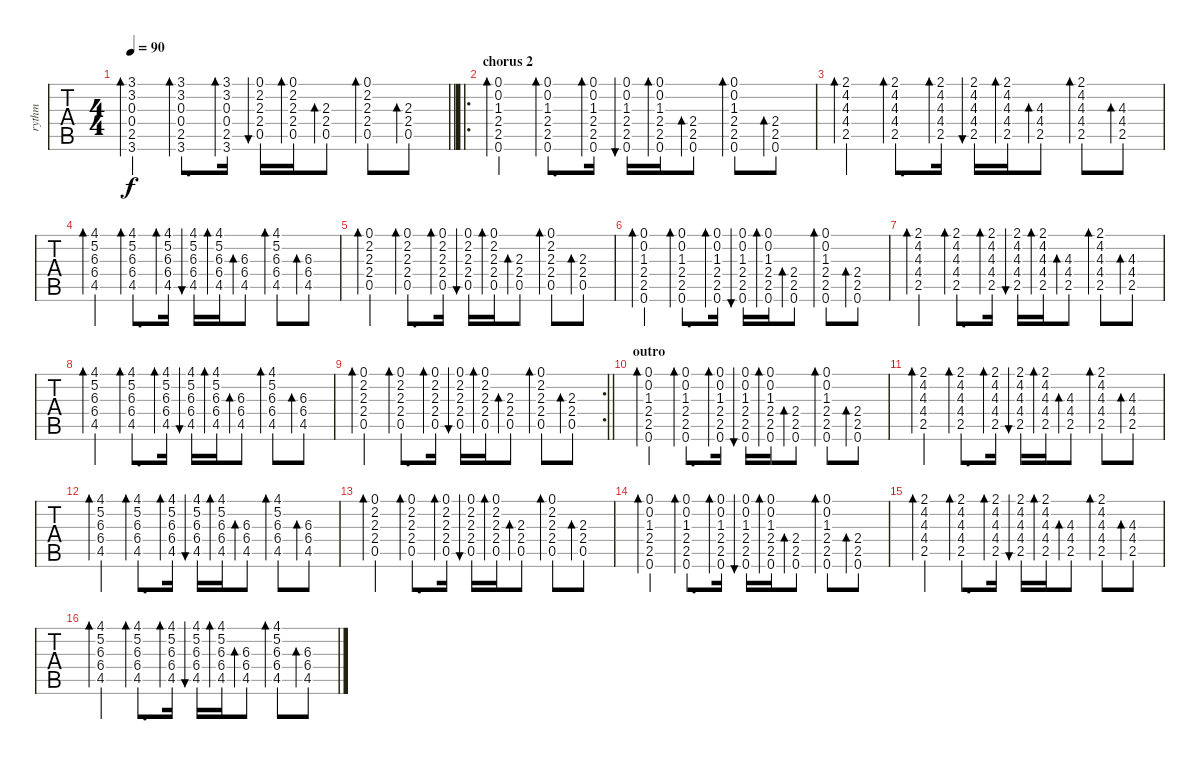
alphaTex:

\track ("rythm" "rythm") {instrument acousticguitarsteel}
\staff {tabs}
\tuning (E4 B3 G3 D3 A2 E2) {hide}
\ts (4 4)
\tempo 90
\clef g2
\barLineRight lightlight
\ks c
(3.1 3.2 0.3 0.4 2.5 3.6).4{bd 60 dy f} (3.1 3.2 0.3 0.4 2.5 3.6).8{d bd 60} (3.1 3.2 0.3 0.4 2.5 3.6).16{bd 60} (0.1 2.2 2.3 2.4 0.5).16{bu 60} (0.1 2.2 2.3 2.4 0.5).16{bd 60} (2.3 2.4 0.5).8{bd 60} (0.1 2.2 2.3 2.4 0.5).8{bd 60} (2.3 2.4 0.5).8{bd 60} |
\ro
\section ("" "chorus 2")
(0.1 0.2 1.3 2.4 2.5 0.6).4{bd 60} (0.1 0.2 1.3 2.4 2.5 0.6).8{d bd 60} (0.1 0.2 1.3 2.4 2.5 0.6).16{bd 60} (0.1 0.2 1.3 2.4 2.5 0.6).16{bu 60} (0.1 0.2 1.3 2.4 2.5 0.6).16{bd 60} (2.4 2.5 0.6).8{bd 60} (0.1 0.2 1.3 2.4 2.5 0.6).8{bd 60} (2.4 2.5 0.6).8{bd 60} |
(2.1 4.2 4.3 4.4 2.5).4{bd 60} (2.1 4.2 4.3 4.4 2.5).8{d bd 60} (2.1 4.2 4.3 4.4 2.5).16{bd 60} (2.1 4.2 4.3 4.4 2.5).16{bu 60} (2.1 4.2 4.3 4.4 2.5).16{bd 60} (4.3 4.4 2.5).8{bd 60} (2.1 4.2 4.3 4.4 2.5).8{bd 60} (4.3 4.4 2.5).8{bd 60} |
(4.1 5.2 6.3 6.4 4.5).4{bd 60} (4.1 5.2 6.3 6.4 4.5).8{d bd 60} (4.1 5.2 6.3 6.4 4.5).16{bd 60} (4.1 5.2 6.3 6.4 4.5).16{bu 60} (4.1 5.2 6.3 6.4 4.5).16{bd 60} (6.3 6.4 4.5).8{bd 60} (4.1 5.2 6.3 6.4 4.5).8{bd 60} (6.3 6.4 4.5).8{bd 60} |
(0.1 2.2 2.3 2.4 0.5).4{bd 60} (0.1 2.2 2.3 2.4 0.5).8{d bd 60} (0.1 2.2 2.3 2.4 0.5).16{bd 60} (0.1 2.2 2.3 2.4 0.5).16{bu 60} (0.1 2.2 2.3 2.4 0.5).16{bd 60} (2.3 2.4 0.5).8{bd 60} (0.1 2.2 2.3 2.4 0.5).8{bd 60} (2.3 2.4 0.5).8{bd 60} |
(0.1 0.2 1.3 2.4 2.5 0.6).4{bd 60} (0.1 0.2 1.3 2.4 2.5 0.6).8{d bd 60} (0.1 0.2 1.3 2.4 2.5 0.6).16{bd 60} (0.1 0.2 1.3 2.4 2.5 0.6).16{bu 60} (0.1 0.2 1.3 2.4 2.5 0.6).16{bd 60} (2.4 2.5 0.6).8{bd 60} (0.1 0.2 1.3 2.4 2.5 0.6).8{bd 60} (2.4 2.5 0.6).8{bd 60} |
(2.1 4.2 4.3 4.4 2.5).4{bd 60} (2.1 4.2 4.3 4.4 2.5).8{d bd 60} (2.1 4.2 4.3 4.4 2.5).16{bd 60} (2.1 4.2 4.3 4.4 2.5).16{bu 60} (2.1 4.2 4.3 4.4 2.5).16{bd 60} (4.3 4.4 2.5).8{bd 60} (2.1 4.2 4.3 4.4 2.5).8{bd 60} (4.3 4.4 2.5).8{bd 60} |
(4.1 5.2 6.3 6.4 4.5).4{bd 60} (4.1 5.2 6.3 6.4 4.5).8{d bd 60} (4.1 5.2 6.3 6.4 4.5).16{bd 60} (4.1 5.2 6.3 6.4 4.5).16{bu 60} (4.1 5.2 6.3 6.4 4.5).16{bd 60} (6.3 6.4 4.5).8{bd 60} (4.1 5.2 6.3 6.4 4.5).8{bd 60} (6.3 6.4 4.5).8{bd 60} |
\rc 2
\barLineRight lightlight
(0.1 2.2 2.3 2.4 0.5).4{bd 60} (0.1 2.2 2.3 2.4 0.5).8{d bd 60} (0.1 2.2 2.3 2.4 0.5).16{bd 60} (0.1 2.2 2.3 2.4 0.5).16{bu 60} (0.1 2.2 2.3 2.4 0.5).16{bd 60} (2.3 2.4 0.5).8{bd 60} (0.1 2.2 2.3 2.4 0.5).8{bd 60} (2.3 2.4 0.5).8{bd 60} |
\section ("" "outro")
(0.1 0.2 1.3 2.4 2.5 0.6).4{bd 60} (0.1 0.2 1.3 2.4 2.5 0.6).8{d bd 60} (0.1 0.2 1.3 2.4 2.5 0.6).16{bd 60} (0.1 0.2 1.3 2.4 2.5 0.6).16{bu 60} (0.1 0.2 1.3 2.4 2.5 0.6).16{bd 60} (2.4 2.5 0.6).8{bd 60} (0.1 0.2 1.3 2.4 2.5 0.6).8{bd 60} (2.4 2.5 0.6).8{bd 60} |
(2.1 4.2 4.3 4.4 2.5).4{bd 60} (2.1 4.2 4.3 4.4 2.5).8{d bd 60} (2.1 4.2 4.3 4.4 2.5).16{bd 60} (2.1 4.2 4.3 4.4 2.5).16{bu 60} (2.1 4.2 4.3 4.4 2.5).16{bd 60} (4.3 4.4 2.5).8{bd 60} (2.1 4.2 4.3 4.4 2.5).8{bd 60} (4.3 4.4 2.5).8{bd 60} |
(4.1 5.2 6.3 6.4 4.5).4{bd 60} (4.1 5.2 6.3 6.4 4.5).8{d bd 60} (4.1 5.2 6.3 6.4 4.5).16{bd 60} (4.1 5.2 6.3 6.4 4.5).16{bu 60} (4.1 5.2 6.3 6.4 4.5).16{bd 60} (6.3 6.4 4.5).8{bd 60} (4.1 5.2 6.3 6.4 4.5).8{bd 60} (6.3 6.4 4.5).8{bd 60} |
(0.1 2.2 2.3 2.4 0.5).4{bd 60} (0.1 2.2 2.3 2.4 0.5).8{d bd 60} (0.1 2.2 2.3 2.4 0.5).16{bd 60} (0.1 2.2 2.3 2.4 0.5).16{bu 60} (0.1 2.2 2.3 2.4 0.5).16{bd 60} (2.3 2.4 0.5).8{bd 60} (0.1 2.2 2.3 2.4 0.5).8{bd 60} (2.3 2.4 0.5).8{bd 60} |
(0.1 0.2 1.3 2.4 2.5 0.6).4{bd 60} (0.1 0.2 1.3 2.4 2.5 0.6).8{d bd 60} (0.1 0.2 1.3 2.4 2.5 0.6).16{bd 60} (0.1 0.2 1.3 2.4 2.5 0.6).16{bu 60} (0.1 0.2 1.3 2.4 2.5 0.6).16{bd 60} (2.4 2.5 0.6).8{bd 60} (0.1 0.2 1.3 2.4 2.5 0.6).8{bd 60} (2.4 2.5 0.6).8{bd 60} |
(2.1 4.2 4.3 4.4 2.5).4{bd 60} (2.1 4.2 4.3 4.4 2.5).8{d bd 60} (2.1 4.2 4.3 4.4 2.5).16{bd 60} (2.1 4.2 4.3 4.4 2.5).16{bu 60} (2.1 4.2 4.3 4.4 2.5).16{bd 60} (4.3 4.4 2.5).8{bd 60} (2.1 4.2 4.3 4.4 2.5).8{bd 60} (4.3 4.4 2.5).8{bd 60} |
(4.1 5.2 6.3 6.4 4.5).4{bd 60} (4.1 5.2 6.3 6.4 4.5).8{d bd 60} (4.1 5.2 6.3 6.4 4.5).16{bd 60} (4.1 5.2 6.3 6.4 4.5).16{bu 60} (4.1 5.2 6.3 6.4 4.5).16{bd 60} (6.3 6.4 4.5).8{bd 60} (4.1 5.2 6.3 6.4 4.5).8{bd 60} (6.3 6.4 4.5).8{bd 60}
